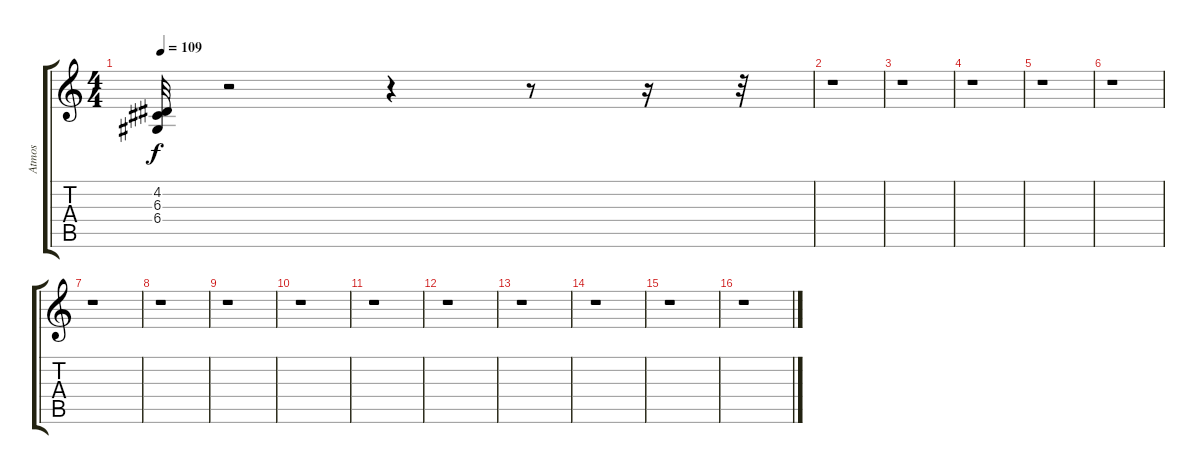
\track ("Atmos" "Atmos") {instrument pad2warm}
\staff {score tabs}
\tuning (E4 B3 G3 D3 A2 E2) {hide}
\ts (4 4)
\tempo 109
\clef g2
\ks c
(4.2{t} 6.3{t} 6.4{t}).32{dy f} r.2 r.4 r.8 r.16 r.32 |
r.1 |
r.1 |
r.1 |
r.1 |
r.1 |
r.1 |
r.1 |
r.1 |
r.1 |
r.1 |
r.1 |
r.1 |
r.1 |
r.1 |
r.1
